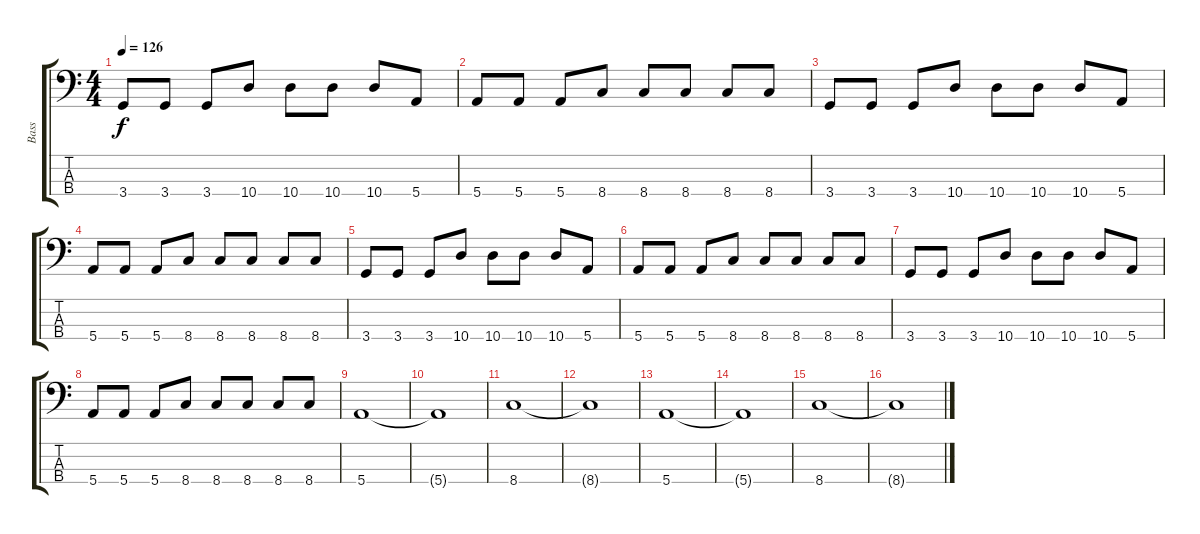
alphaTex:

\track ("Bass" "Bass") {instrument electricbassfinger}
\staff {score tabs}
\tuning (G2 D2 A1 E1) {hide}
\ts (4 4)
\tempo 126
\clef f4
\ks c
3.4.8{dy f} 3.4.8 3.4.8 10.4.8 10.4.8 10.4.8 10.4.8 5.4.8 |
5.4.8 5.4.8 5.4.8 8.4.8 8.4.8 8.4.8 8.4.8 8.4.8 |
3.4.8 3.4.8 3.4.8 10.4.8 10.4.8 10.4.8 10.4.8 5.4.8 |
5.4.8 5.4.8 5.4.8 8.4.8 8.4.8 8.4.8 8.4.8 8.4.8 |
3.4.8 3.4.8 3.4.8 10.4.8 10.4.8 10.4.8 10.4.8 5.4.8 |
5.4.8 5.4.8 5.4.8 8.4.8 8.4.8 8.4.8 8.4.8 8.4.8 |
3.4.8 3.4.8 3.4.8 10.4.8 10.4.8 10.4.8 10.4.8 5.4.8 |
5.4.8 5.4.8 5.4.8 8.4.8 8.4.8 8.4.8 8.4.8 8.4.8 |
5.4.1 |
5.4{t}.1 |
8.4.1 |
8.4{t}.1 |
5.4.1 |
5.4{t}.1 |
8.4.1 |
8.4{t}.1
